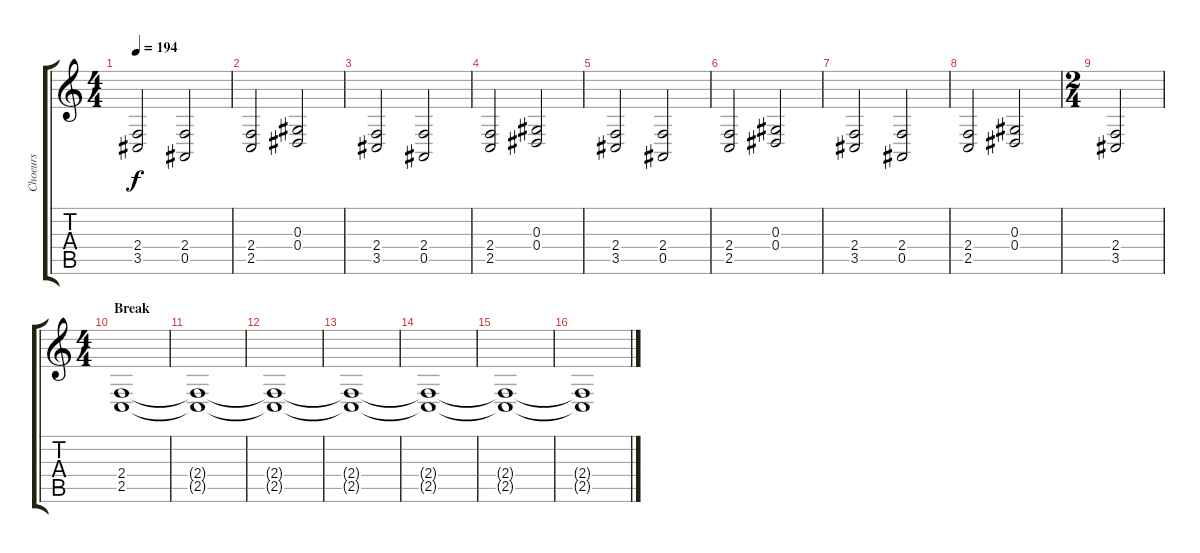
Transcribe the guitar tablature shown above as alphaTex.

\track ("Choeurs" "Choeurs") {instrument choiraahs}
\staff {score tabs}
\tuning (F4 C4 Ab3 Eb3 Bb2 F2) {hide}
\ts (4 4)
\tempo 194
\clef g2
\ks c
(2.4 3.5).2{dy f} (2.4 0.5).2 |
(2.4 2.5).2 (0.3 0.4).2 |
(2.4 3.5).2 (2.4 0.5).2 |
(2.4 2.5).2 (0.3 0.4).2 |
(2.4 3.5).2 (2.4 0.5).2 |
(2.4 2.5).2 (0.3 0.4).2 |
(2.4 3.5).2 (2.4 0.5).2 |
(2.4 2.5).2 (0.3 0.4).2 |
\ts (2 4)
(2.4 3.5).2 |
\ts (4 4)
\section ("" "Break")
(2.4 2.5).1 |
(2.4{t} 2.5{t}).1 |
(2.4{t} 2.5{t}).1 |
(2.4{t} 2.5{t}).1 |
(2.4{t} 2.5{t}).1 |
(2.4{t} 2.5{t}).1 |
(2.4{t} 2.5{t}).1
